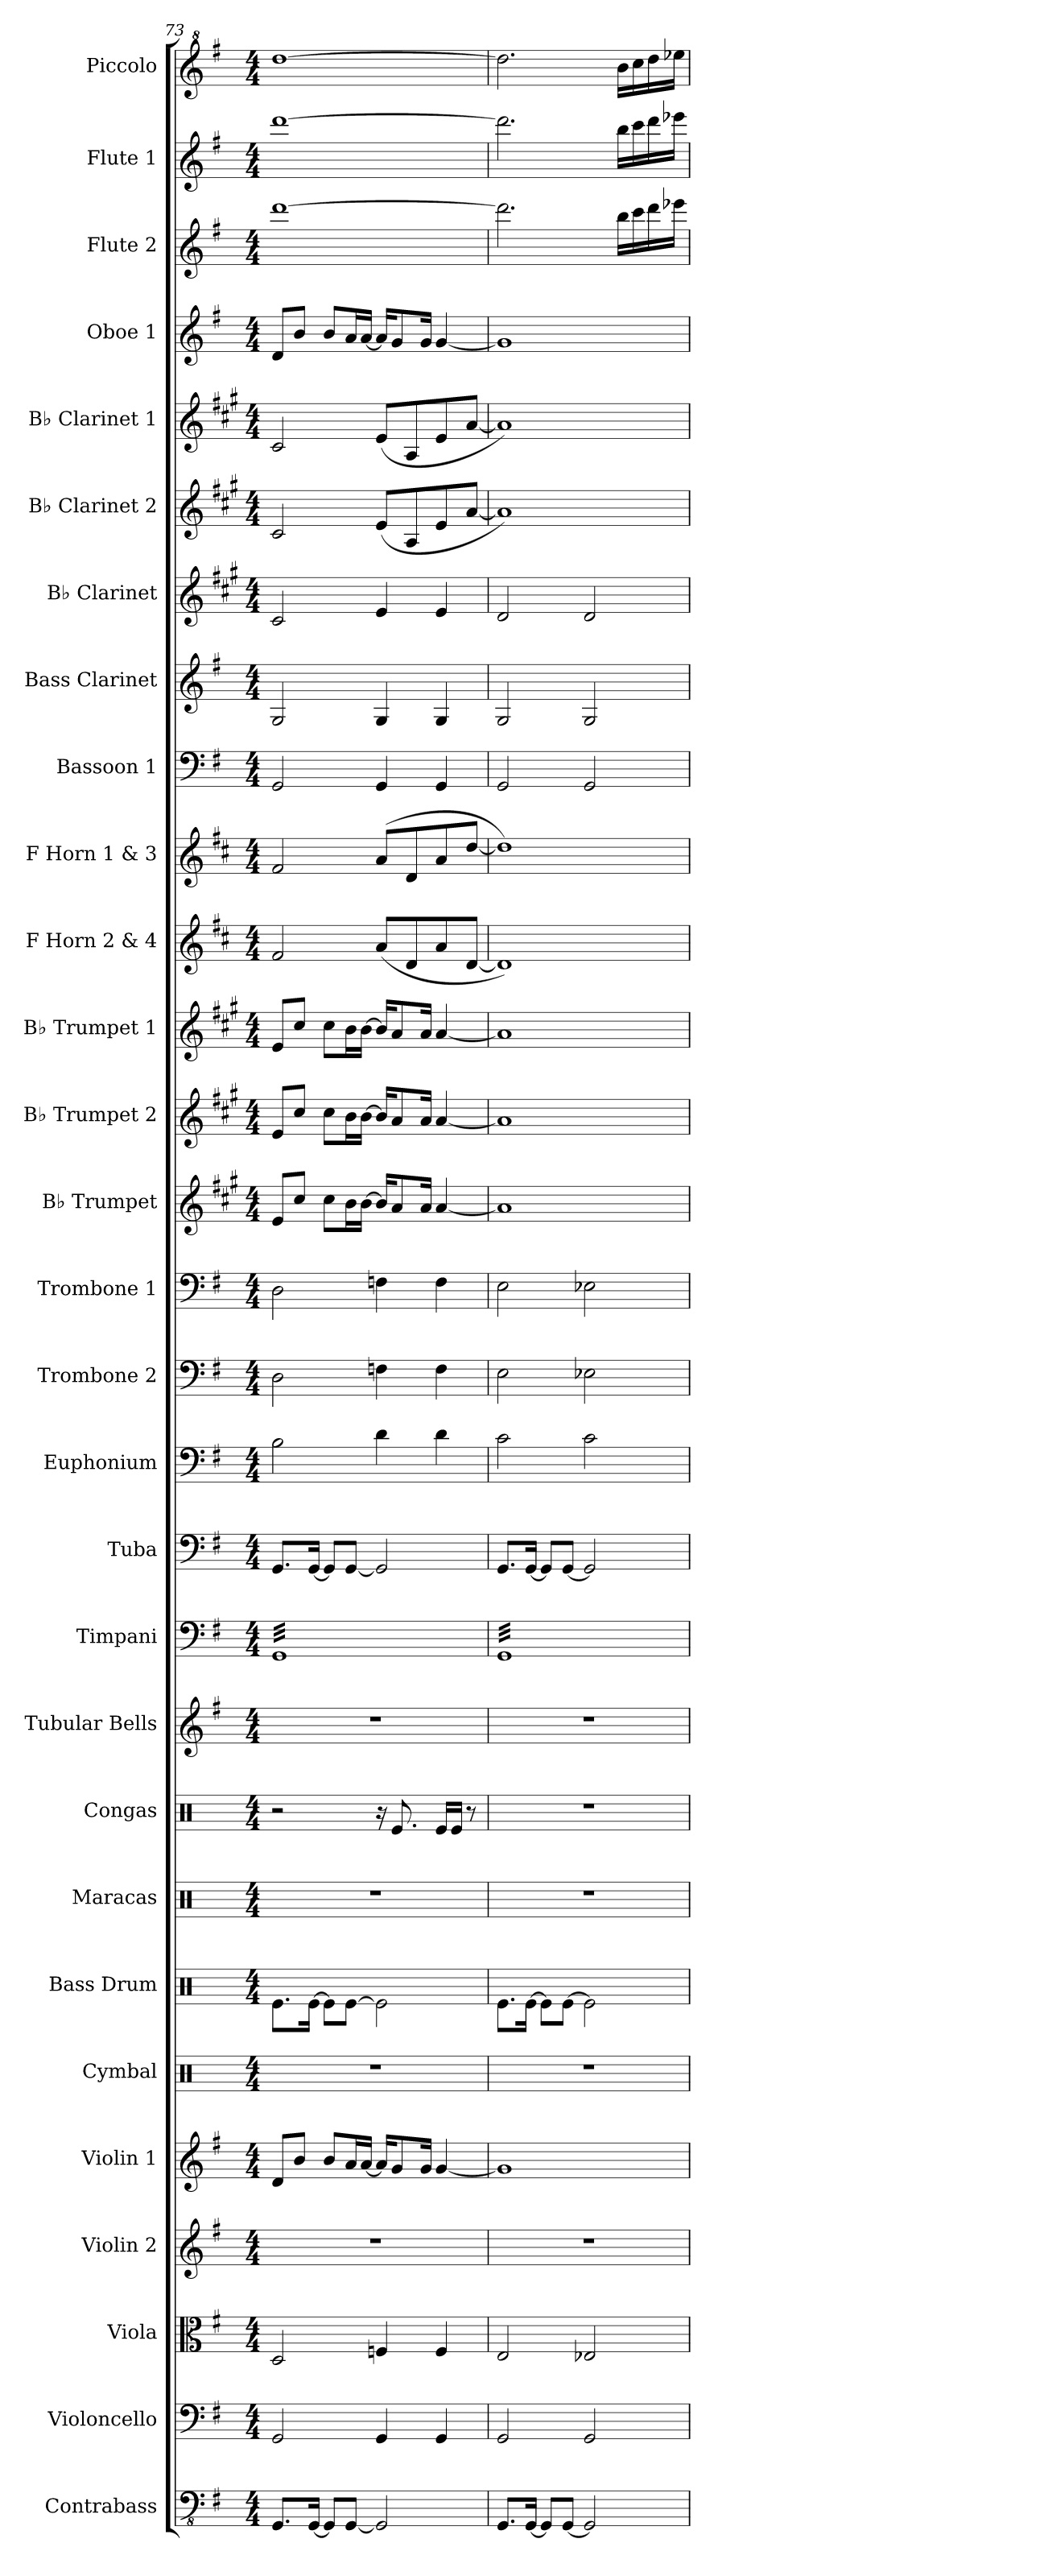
**kern	**kern	**kern	**kern	**kern	**kern	**kern	**kern	**kern	**kern	**kern	**kern	**kern	**kern	**kern	**kern	**kern	**kern	**kern	**kern	**kern	**kern	**kern	**kern	**kern	**kern	**kern	**kern	**kern
*part29	*part28	*part27	*part26	*part25	*part24	*part23	*part22	*part21	*part20	*part19	*part18	*part17	*part16	*part15	*part14	*part13	*part12	*part11	*part10	*part9	*part8	*part7	*part6	*part5	*part4	*part3	*part2	*part1
*staff29	*staff28	*staff27	*staff26	*staff25	*staff24	*staff23	*staff22	*staff21	*staff20	*staff19	*staff18	*staff17	*staff16	*staff15	*staff14	*staff13	*staff12	*staff11	*staff10	*staff9	*staff8	*staff7	*staff6	*staff5	*staff4	*staff3	*staff2	*staff1
*I"Contrabass	*I"Violoncello	*I"Viola	*I"Violin 2	*I"Violin 1	*I"Cymbal	*I"Bass Drum	*I"Maracas	*I"Congas	*I"Tubular Bells	*I"Timpani	*I"Tuba	*I"Euphonium	*I"Trombone 2	*I"Trombone 1	*I"B♭ Trumpet	*I"B♭ Trumpet 2	*I"B♭ Trumpet 1	*I"F Horn 2 &amp; 4	*I"F Horn 1 &amp; 3	*I"Bassoon 1	*I"Bass Clarinet	*I"B♭ Clarinet	*I"B♭ Clarinet 2	*I"B♭ Clarinet 1	*I"Oboe 1	*I"Flute 2	*I"Flute 1	*I"Piccolo
*I'Cb.	*I'Vc.	*I'Vla.	*I'Vln. 2	*I'Vln. 1	*I'Cym.	*I'B. Dr.	*I'Mrcs.	*I'Co.	*I'Tu. Be.	*I'Timp.	*I'Tba.	*I'Euph.	*I'Tbn. 2	*I'Tbn. 1	*I'B♭ Tpt.	*I'B♭ Tpt. 2	*I'B♭ Tpt. 1	*I'F Hn. 2 4	*I'F Hn. 1 3	*I'Bsn. 1	*I'B. Cl.	*I'B♭ Cl.	*I'B♭ Cl. 2	*I'B♭ Cl. 1	*I'Ob. 1	*I'Fl. 2	*I'Fl. 1	*I'Picc.
*clefFv4	*clefF4	*clefC3	*clefG2	*clefG2	*clefX	*clefX	*clefX	*clefX	*clefG2	*clefF4	*clefF4	*clefF4	*clefF4	*clefF4	*clefG2	*clefG2	*clefG2	*clefG2	*clefG2	*clefF4	*clefG2	*clefG2	*clefG2	*clefG2	*clefG2	*clefG2	*clefG2	*clefG^2
*	*	*	*	*	*	*	*	*	*	*	*	*	*	*	*ITrd1c2	*ITrd1c2	*ITrd1c2	*ITrd4c7	*ITrd4c7	*	*ITrd8c14	*ITrd1c2	*ITrd1c2	*ITrd1c2	*	*	*	*ITrd-7c-12
*k[f#]	*k[f#]	*k[f#]	*k[f#]	*k[f#]	*k[]	*k[]	*k[]	*k[]	*k[f#]	*k[f#]	*k[f#]	*k[f#]	*k[f#]	*k[f#]	*k[f#]	*k[f#]	*k[f#]	*k[f#]	*k[f#]	*k[f#]	*k[f#]	*k[f#]	*k[f#]	*k[f#]	*k[f#]	*k[f#]	*k[f#]	*k[f#]
*M4/4	*M4/4	*M4/4	*M4/4	*M4/4	*M4/4	*M4/4	*M4/4	*M4/4	*M4/4	*M4/4	*M4/4	*M4/4	*M4/4	*M4/4	*M4/4	*M4/4	*M4/4	*M4/4	*M4/4	*M4/4	*M4/4	*M4/4	*M4/4	*M4/4	*M4/4	*M4/4	*M4/4	*M4/4
=73	=73	=73	=73	=73	=73	=73	=73	=73	=73	=73	=73	=73	=73	=73	=73	=73	=73	=73	=73	=73	=73	=73	=73	=73	=73	=73	=73	=73
*	*	*	*	*	*	*	*	*	*	*tremolo	*	*	*	*	*	*	*	*	*	*	*	*	*	*	*	*	*	*
8.GGG/L	2GG/	2D/	1r	8d/L	1r	8.Re\L	1r	2r	1r	32GGLLL	8.GG/L	2B\	2D\	2D\	8d/L	8d/L	8d/L	2B/	2B/	2GG/	2GG/	2B/	2B/	2B/	8d/L	[1ddd	[1ddd	[1dddd
.	.	.	.	.	.	.	.	.	.	32GG	.	.	.	.	.	.	.	.	.	.	.	.	.	.	.	.	.	.
.	.	.	.	.	.	.	.	.	.	32GG	.	.	.	.	.	.	.	.	.	.	.	.	.	.	.	.	.	.
.	.	.	.	.	.	.	.	.	.	32GG	.	.	.	.	.	.	.	.	.	.	.	.	.	.	.	.	.	.
.	.	.	.	8b/J	.	.	.	.	.	32GG	.	.	.	.	8b/J	8b/J	8b/J	.	.	.	.	.	.	.	8b/J	.	.	.
.	.	.	.	.	.	.	.	.	.	32GG	.	.	.	.	.	.	.	.	.	.	.	.	.	.	.	.	.	.
[16GGG/Jk	.	.	.	.	.	[16Re\Jk	.	.	.	32GG	[16GG/Jk	.	.	.	.	.	.	.	.	.	.	.	.	.	.	.	.	.
.	.	.	.	.	.	.	.	.	.	32GG	.	.	.	.	.	.	.	.	.	.	.	.	.	.	.	.	.	.
8GGG/L]	.	.	.	8b/L	.	8Re\L]	.	.	.	32GG	8GG/L]	.	.	.	8b\L	8b\L	8b\L	.	.	.	.	.	.	.	8b/L	.	.	.
.	.	.	.	.	.	.	.	.	.	32GG	.	.	.	.	.	.	.	.	.	.	.	.	.	.	.	.	.	.
.	.	.	.	.	.	.	.	.	.	32GG	.	.	.	.	.	.	.	.	.	.	.	.	.	.	.	.	.	.
.	.	.	.	.	.	.	.	.	.	32GG	.	.	.	.	.	.	.	.	.	.	.	.	.	.	.	.	.	.
[8GGG/J	.	.	.	16a/L	.	[8Re\J	.	.	.	32GG	[8GG/J	.	.	.	16a\L	16a\L	16a\L	.	.	.	.	.	.	.	16a/L	.	.	.
.	.	.	.	.	.	.	.	.	.	32GG	.	.	.	.	.	.	.	.	.	.	.	.	.	.	.	.	.	.
.	.	.	.	[16a/JJ	.	.	.	.	.	32GG	.	.	.	.	[16a\JJ	[16a\JJ	[16a\JJ	.	.	.	.	.	.	.	[16a/JJ	.	.	.
.	.	.	.	.	.	.	.	.	.	32GG	.	.	.	.	.	.	.	.	.	.	.	.	.	.	.	.	.	.
2GGG/]	4GG/	4Fn/	.	16a/KL]	.	2Re\]	.	16r	.	32GG	2GG/]	4d\	4Fn\	4Fn\	16a/KL]	16a/KL]	16a/KL]	(8d/L	(8d/L	4GG/	4GG/	4d/	(>8d/L	(>8d/L	16a/KL]	.	.	.
.	.	.	.	.	.	.	.	.	.	32GG	.	.	.	.	.	.	.	.	.	.	.	.	.	.	.	.	.	.
.	.	.	.	8g/	.	.	.	8.Re/	.	32GG	.	.	.	.	8g/	8g/	8g/	.	.	.	.	.	.	.	8g/	.	.	.
.	.	.	.	.	.	.	.	.	.	32GG	.	.	.	.	.	.	.	.	.	.	.	.	.	.	.	.	.	.
.	.	.	.	.	.	.	.	.	.	32GG	.	.	.	.	.	.	.	8G/	8G/	.	.	.	8G/	8G/	.	.	.	.
.	.	.	.	.	.	.	.	.	.	32GG	.	.	.	.	.	.	.	.	.	.	.	.	.	.	.	.	.	.
.	.	.	.	16g/Jk	.	.	.	.	.	32GG	.	.	.	.	16g/Jk	16g/Jk	16g/Jk	.	.	.	.	.	.	.	16g/Jk	.	.	.
.	.	.	.	.	.	.	.	.	.	32GG	.	.	.	.	.	.	.	.	.	.	.	.	.	.	.	.	.	.
.	4GG/	4F/	.	[4g/	.	.	.	16Re/LL	.	32GG	.	4d\	4F\	4F\	[4g/	[4g/	[4g/	8d/	8d/	4GG/	4GG/	4d/	8d/	8d/	[4g/	.	.	.
.	.	.	.	.	.	.	.	.	.	32GG	.	.	.	.	.	.	.	.	.	.	.	.	.	.	.	.	.	.
.	.	.	.	.	.	.	.	16Re/JJ	.	32GG	.	.	.	.	.	.	.	.	.	.	.	.	.	.	.	.	.	.
.	.	.	.	.	.	.	.	.	.	32GG	.	.	.	.	.	.	.	.	.	.	.	.	.	.	.	.	.	.
.	.	.	.	.	.	.	.	8r	.	32GG	.	.	.	.	.	.	.	[8G/J	[8g/J	.	.	.	[8g/J	[8g/J	.	.	.	.
.	.	.	.	.	.	.	.	.	.	32GG	.	.	.	.	.	.	.	.	.	.	.	.	.	.	.	.	.	.
.	.	.	.	.	.	.	.	.	.	32GG	.	.	.	.	.	.	.	.	.	.	.	.	.	.	.	.	.	.
.	.	.	.	.	.	.	.	.	.	32GGJJJ	.	.	.	.	.	.	.	.	.	.	.	.	.	.	.	.	.	.
=74	=74	=74	=74	=74	=74	=74	=74	=74	=74	=74	=74	=74	=74	=74	=74	=74	=74	=74	=74	=74	=74	=74	=74	=74	=74	=74	=74	=74
8.GGG/L	2GG/	2E/	1r	1g]	1r	8.Re\L	1r	1r	1r	32GGLLL	8.GG/L	2c\	2E\	2E\	1g]	1g]	1g]	1G])	1g])	2GG/	2GG/	2c/	1g])	1g])	1g]	2.ddd\]	2.ddd\]	2.dddd\]
.	.	.	.	.	.	.	.	.	.	32GG	.	.	.	.	.	.	.	.	.	.	.	.	.	.	.	.	.	.
.	.	.	.	.	.	.	.	.	.	32GG	.	.	.	.	.	.	.	.	.	.	.	.	.	.	.	.	.	.
.	.	.	.	.	.	.	.	.	.	32GG	.	.	.	.	.	.	.	.	.	.	.	.	.	.	.	.	.	.
.	.	.	.	.	.	.	.	.	.	32GG	.	.	.	.	.	.	.	.	.	.	.	.	.	.	.	.	.	.
.	.	.	.	.	.	.	.	.	.	32GG	.	.	.	.	.	.	.	.	.	.	.	.	.	.	.	.	.	.
[16GGG/Jk	.	.	.	.	.	[16Re\Jk	.	.	.	32GG	[16GG/Jk	.	.	.	.	.	.	.	.	.	.	.	.	.	.	.	.	.
.	.	.	.	.	.	.	.	.	.	32GG	.	.	.	.	.	.	.	.	.	.	.	.	.	.	.	.	.	.
8GGG/L]	.	.	.	.	.	8Re\L]	.	.	.	32GG	8GG/L]	.	.	.	.	.	.	.	.	.	.	.	.	.	.	.	.	.
.	.	.	.	.	.	.	.	.	.	32GG	.	.	.	.	.	.	.	.	.	.	.	.	.	.	.	.	.	.
.	.	.	.	.	.	.	.	.	.	32GG	.	.	.	.	.	.	.	.	.	.	.	.	.	.	.	.	.	.
.	.	.	.	.	.	.	.	.	.	32GG	.	.	.	.	.	.	.	.	.	.	.	.	.	.	.	.	.	.
[8GGG/J	.	.	.	.	.	[8Re\J	.	.	.	32GG	[8GG/J	.	.	.	.	.	.	.	.	.	.	.	.	.	.	.	.	.
.	.	.	.	.	.	.	.	.	.	32GG	.	.	.	.	.	.	.	.	.	.	.	.	.	.	.	.	.	.
.	.	.	.	.	.	.	.	.	.	32GG	.	.	.	.	.	.	.	.	.	.	.	.	.	.	.	.	.	.
.	.	.	.	.	.	.	.	.	.	32GG	.	.	.	.	.	.	.	.	.	.	.	.	.	.	.	.	.	.
2GGG/]	2GG/	2E-X/	.	.	.	2Re\]	.	.	.	32GG	2GG/]	2c\	2E-X\	2E-X\	.	.	.	.	.	2GG/	2GG/	2c/	.	.	.	.	.	.
.	.	.	.	.	.	.	.	.	.	32GG	.	.	.	.	.	.	.	.	.	.	.	.	.	.	.	.	.	.
.	.	.	.	.	.	.	.	.	.	32GG	.	.	.	.	.	.	.	.	.	.	.	.	.	.	.	.	.	.
.	.	.	.	.	.	.	.	.	.	32GG	.	.	.	.	.	.	.	.	.	.	.	.	.	.	.	.	.	.
.	.	.	.	.	.	.	.	.	.	32GG	.	.	.	.	.	.	.	.	.	.	.	.	.	.	.	.	.	.
.	.	.	.	.	.	.	.	.	.	32GG	.	.	.	.	.	.	.	.	.	.	.	.	.	.	.	.	.	.
.	.	.	.	.	.	.	.	.	.	32GG	.	.	.	.	.	.	.	.	.	.	.	.	.	.	.	.	.	.
.	.	.	.	.	.	.	.	.	.	32GG	.	.	.	.	.	.	.	.	.	.	.	.	.	.	.	.	.	.
.	.	.	.	.	.	.	.	.	.	32GG	.	.	.	.	.	.	.	.	.	.	.	.	.	.	.	16bb\LL	16bb\LL	16bbb\LL
.	.	.	.	.	.	.	.	.	.	32GG	.	.	.	.	.	.	.	.	.	.	.	.	.	.	.	.	.	.
.	.	.	.	.	.	.	.	.	.	32GG	.	.	.	.	.	.	.	.	.	.	.	.	.	.	.	16ccc\	16ccc\	16cccc\
.	.	.	.	.	.	.	.	.	.	32GG	.	.	.	.	.	.	.	.	.	.	.	.	.	.	.	.	.	.
.	.	.	.	.	.	.	.	.	.	32GG	.	.	.	.	.	.	.	.	.	.	.	.	.	.	.	16ddd\	16ddd\	16dddd\
.	.	.	.	.	.	.	.	.	.	32GG	.	.	.	.	.	.	.	.	.	.	.	.	.	.	.	.	.	.
.	.	.	.	.	.	.	.	.	.	32GG	.	.	.	.	.	.	.	.	.	.	.	.	.	.	.	16eee-X\JJ	16eee-X\JJ	16eeee-X\JJ
.	.	.	.	.	.	.	.	.	.	32GGJJJ	.	.	.	.	.	.	.	.	.	.	.	.	.	.	.	.	.	.
*	*	*	*	*	*	*	*	*	*	*Xtremolo	*	*	*	*	*	*	*	*	*	*	*	*	*	*	*	*	*	*
=	=	=	=	=	=	=	=	=	=	=	=	=	=	=	=	=	=	=	=	=	=	=	=	=	=	=	=	=
*-	*-	*-	*-	*-	*-	*-	*-	*-	*-	*-	*-	*-	*-	*-	*-	*-	*-	*-	*-	*-	*-	*-	*-	*-	*-	*-	*-	*-
